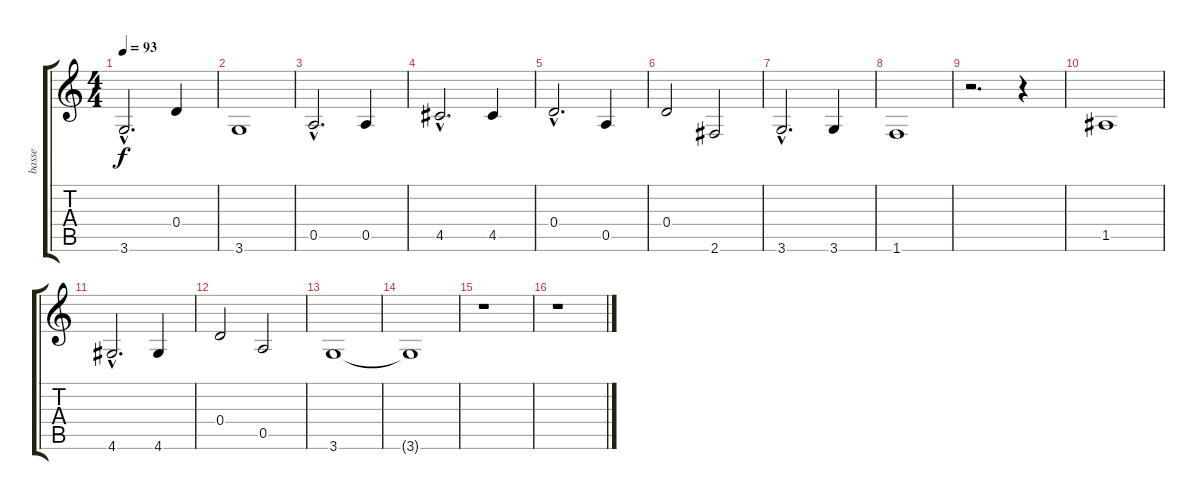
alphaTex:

\track ("basse" "basse") {instrument acousticbass}
\staff {score tabs}
\tuning (E4 B3 G3 D3 A2 E2) {hide}
\ts (4 4)
\tempo 93
\clef g2
\ks c
3.6{hac}.2{d dy f} 0.4.4 |
3.6.1 |
0.5{hac}.2{d} 0.5.4 |
4.5{hac}.2{d} 4.5.4 |
0.4{hac}.2{d} 0.5.4 |
0.4.2 2.6.2 |
3.6{hac}.2{d} 3.6.4 |
1.6.1 |
r.2{d} r.4 |
1.5.1 |
4.6{hac}.2{d} 4.6.4 |
0.4.2 0.5.2 |
3.6.1 |
3.6{t}.1 |
r.1 |
r.1
